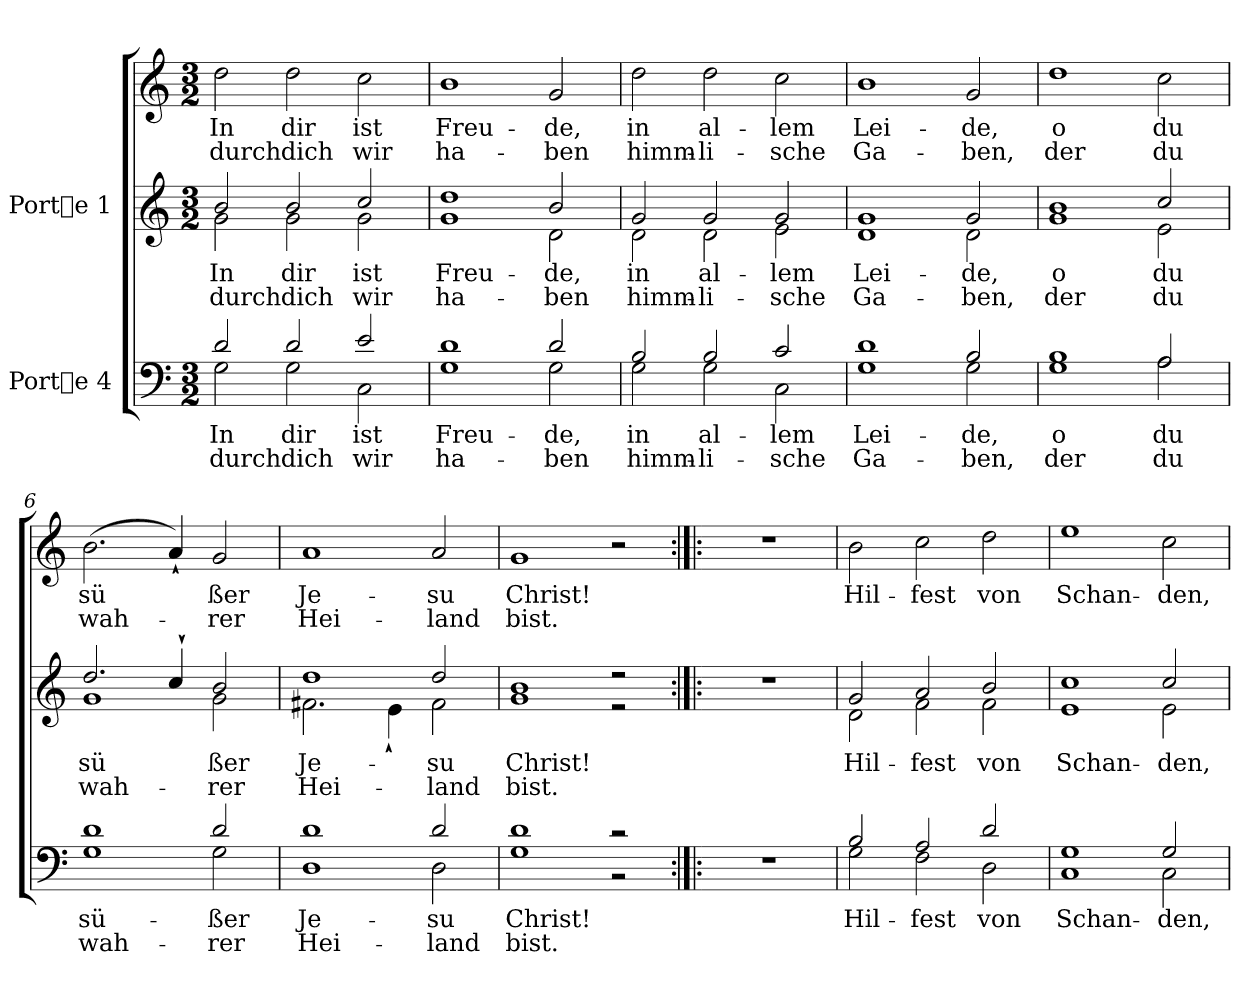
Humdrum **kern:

**kern	**text	**text	**kern	**text	**text	**kern	**text	**text
*part2	*part2	*part2	*part1	*part1	*part1	*part1	*part1	*part1
*staff3	*staff3	*staff3	*staff2	*staff2	*staff2	*staff1	*staff1	*staff1
*I"Porte 4	*	*	*I"Porte 1	*	*	*	*	*
!!LO:PB:g=z
*stria5	*	*	*stria5	*	*	*stria5	*	*
*clefF4	*	*	*clefG2	*	*	*clefG2	*	*
*M3/2	*	*	*M3/2	*	*	*M3/2	*	*
*MM280	*	*	*MM280	*	*	*MM280	*	*
=1	=1	=1	=1	=1	=1	=1	=1	=1
!	!LO:LY:b	!LO:LY:b	!	!LO:LY:b	!LO:LY:b	!	!LO:LY:b	!LO:LY:b
*^	*	*	*^	*	*	*	*	*
2d/	2G\	In	durch	2b/	2g\	In	durch	2dd\	In	durch
!	!	!LO:LY:b	!LO:LY:b	!	!	!LO:LY:b	!LO:LY:b	!	!LO:LY:b	!LO:LY:b
2d/	2G\	dir	dich	2b/	2g\	dir	dich	2dd\	dir	dich
!	!	!LO:LY:b	!LO:LY:b	!	!	!LO:LY:b	!LO:LY:b	!	!LO:LY:b	!LO:LY:b
2e/	2C\	ist	wir	2cc/	2g\	ist	wir	2cc\	ist	wir
=2	=2	=2	=2	=2	=2	=2	=2	=2	=2	=2
!	!	!LO:LY:b	!LO:LY:b	!	!	!LO:LY:b	!LO:LY:b	!	!LO:LY:b	!LO:LY:b
1d	1G	Freu-	-ha-	1dd	1g	Freu-	-ha-	1b	Freu-	-ha-
!	!	!LO:LY:b	!LO:LY:b	!	!	!LO:LY:b	!LO:LY:b	!	!LO:LY:b	!LO:LY:b
2d/	2G\	-de,	ben	2b/	2d\	-de,	ben	2g/	-de,	ben
=3	=3	=3	=3	=3	=3	=3	=3	=3	=3	=3
!	!	!LO:LY:b	!LO:LY:b	!	!	!LO:LY:b	!LO:LY:b	!	!LO:LY:b	!LO:LY:b
2B/	2G\	in	himm-	2g/	2d\	in	himm-	2dd\	in	himm-
!	!	!LO:LY:b	!LO:LY:b	!	!	!LO:LY:b	!LO:LY:b	!	!LO:LY:b	!LO:LY:b
2B/	2G\	-al-	-li-	2g/	2d\	-al-	-li-	2dd\	-al-	-li-
!	!	!LO:LY:b	!LO:LY:b	!	!	!LO:LY:b	!LO:LY:b	!	!LO:LY:b	!LO:LY:b
2c/	2C\	-lem	sche	2g/	2e\	-lem	sche	2cc\	-lem	sche
=4	=4	=4	=4	=4	=4	=4	=4	=4	=4	=4
!	!	!LO:LY:b	!LO:LY:b	!	!	!LO:LY:b	!LO:LY:b	!	!LO:LY:b	!LO:LY:b
1d	1G	Lei-	-Ga-	1g	1d	Lei-	-Ga-	1b	Lei-	-Ga-
!	!	!LO:LY:b	!LO:LY:b	!	!	!LO:LY:b	!LO:LY:b	!	!LO:LY:b	!LO:LY:b
2B/	2G\	-de,	ben,	2g/	2d\	-de,	ben,	2g/	-de,	ben,
=5	=5	=5	=5	=5	=5	=5	=5	=5	=5	=5
!	!	!LO:LY:b	!LO:LY:b	!	!	!LO:LY:b	!LO:LY:b	!	!LO:LY:b	!LO:LY:b
1B	1G	o	der	1b	1g	o	der	1dd	o	der
!	!	!LO:LY:b	!LO:LY:b	!	!	!LO:LY:b	!LO:LY:b	!	!LO:LY:b	!LO:LY:b
2A/	2A\	du	du	2cc/	2e\	du	du	2cc\	du	du
=6	=6	=6	=6	=6	=6	=6	=6	=6	=6	=6
!	!	!LO:LY:b	!LO:LY:b	!	!	!LO:LY:b	!LO:LY:b	!	!LO:LY:b	!LO:LY:b
1d	1G	sü-	-wah-	2.dd/	1g	sü-	-wah-	(>2.b\	sü-	-wah-
!	!	!	!	!	!	!LO:LY:b	!LO:LY:b	!	!LO:LY:b	!LO:LY:b
.	.	.	.	4cc`</	.	-	.	4a`</)	-	.
!	!	!LO:LY:b	!LO:LY:b	!	!	!LO:LY:b	!LO:LY:b	!	!LO:LY:b	!LO:LY:b
2d/	2G\	-ßer	rer	2b/	2g\	ßer	rer	2g/	ßer	rer
!!LO:LB:g=z
=7	=7	=7	=7	=7	=7	=7	=7	=7	=7	=7
!	!	!LO:LY:b	!LO:LY:b	!	!	!LO:LY:b	!LO:LY:b	!	!LO:LY:b	!LO:LY:b
1d	1D	Je-	-Hei-	1dd	2.f#X\	Je-	-Hei-	1a	Je-	-Hei-
.	.	.	.	.	4e`>\	.	.	.	.	.
!	!	!LO:LY:b	!LO:LY:b	!	!	!LO:LY:b	!LO:LY:b	!	!LO:LY:b	!LO:LY:b
2d/	2D\	-su	land	2dd/	2f#\	-su	land	2a/	-su	land
=8	=8	=8	=8	=8	=8	=8	=8	=8	=8	=8
!	!	!LO:LY:b	!LO:LY:b	!	!	!LO:LY:b	!LO:LY:b	!	!LO:LY:b	!LO:LY:b
1d	1G	Christ!	bist.	1b	1g	Christ!	bist.	1g	Christ!	bist.
2r	2r	.	.	2r	2r	.	.	2r	.	.
*v	*v	*	*	*	*	*	*	*	*	*
*	*	*	*v	*v	*	*	*	*	*
=9:|!|:	=9:|!|:	=9:|!|:	=9:|!|:	=9:|!|:	=9:|!|:	=9:|!|:	=9:|!|:	=9:|!|:
1.r	.	.	1.r	.	.	1.r	.	.
=10	=10	=10	=10	=10	=10	=10	=10	=10
!	!LO:LY:b	!	!	!LO:LY:b	!	!	!LO:LY:b	!
*^	*	*	*^	*	*	*	*	*
2B/	2G\	Hil-	.	2g/	2d\	Hil-	.	2b\	Hil-	.
!	!	!LO:LY:b	!	!	!	!LO:LY:b	!	!	!LO:LY:b	!
2A/	2F\	-fest	.	2a/	2f\	-fest	.	2cc\	-fest	.
!	!	!LO:LY:b	!	!	!	!LO:LY:b	!	!	!LO:LY:b	!
2d/	2D\	von	.	2b/	2f\	von	.	2dd\	von	.
=11	=11	=11	=11	=11	=11	=11	=11	=11	=11	=11
!	!	!LO:LY:b	!	!	!	!LO:LY:b	!	!	!LO:LY:b	!
1G	1C	Schan-	.	1cc	1e	Schan-	.	1ee	Schan-	.
!	!	!LO:LY:b	!	!	!	!LO:LY:b	!	!	!LO:LY:b	!
2G/	2C\	-den,	.	2cc/	2e\	-den,	.	2cc\	-den,	.
*v	*v	*	*	*	*	*	*	*	*	*
*	*	*	*v	*v	*	*	*	*	*
=	=	=	=	=	=	=	=	=
*-	*-	*-	*-	*-	*-	*-	*-	*-
